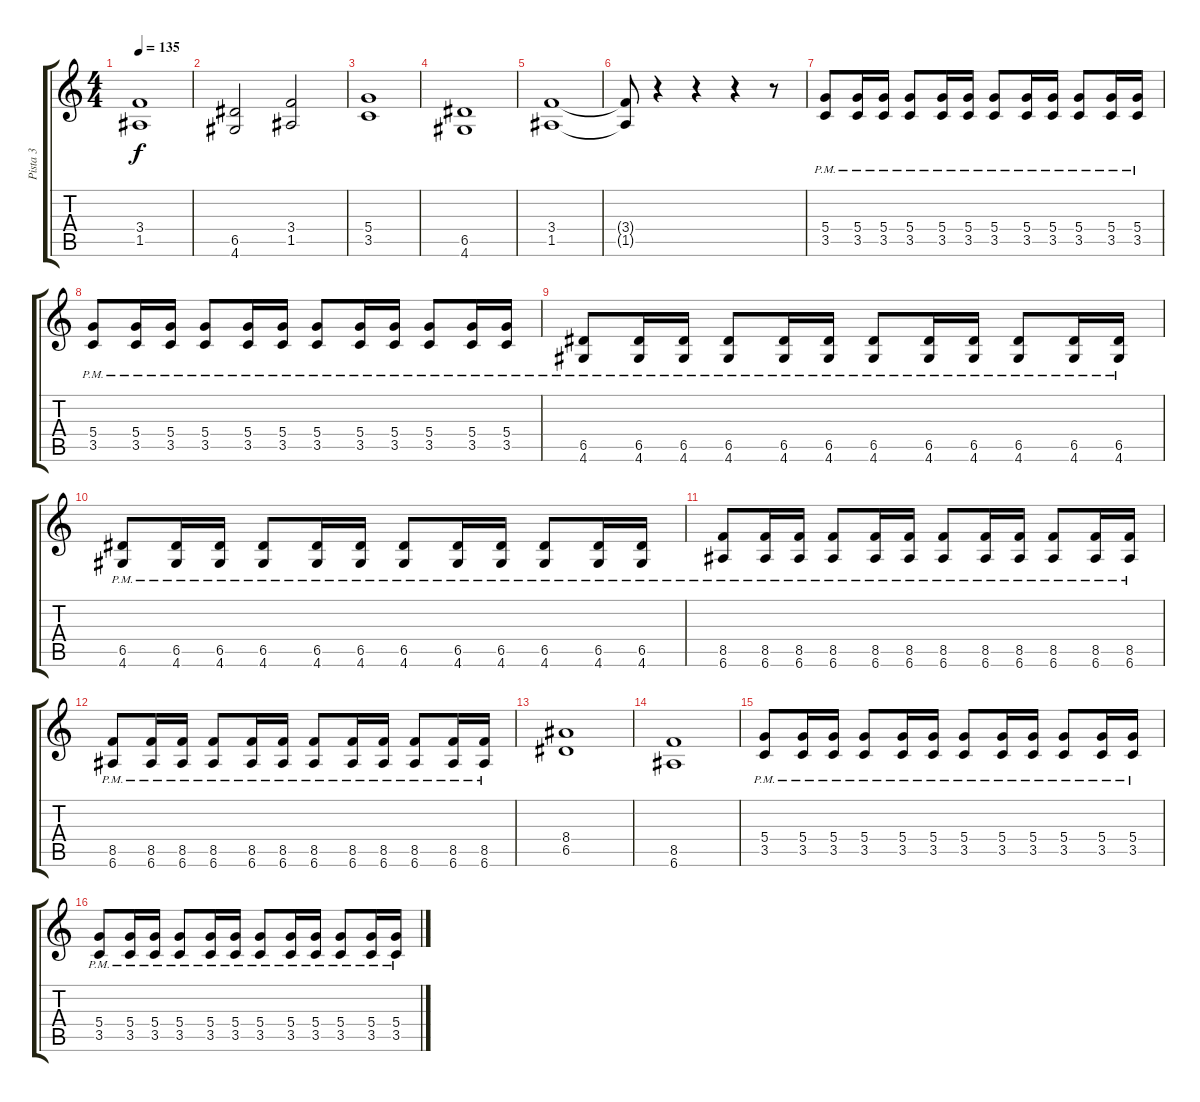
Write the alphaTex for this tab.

\track ("Pista 3" "Pista 3") {instrument distortionguitar}
\staff {score tabs}
\tuning (E4 B3 G3 D3 A2 E2) {hide}
\ts (4 4)
\tempo 135
\clef g2
\ks c
(3.4 1.5).1{dy f} |
(6.5 4.6).2 (3.4 1.5).2 |
(5.4 3.5).1 |
(6.5 4.6).1 |
(3.4 1.5).1 |
(3.4{t} 1.5{t}).8 r.4 r.4 r.4 r.8 |
(5.4{pm} 3.5{pm}).8 (5.4{pm} 3.5{pm}).16 (5.4{pm} 3.5{pm}).16 (5.4{pm} 3.5{pm}).8 (5.4{pm} 3.5{pm}).16 (5.4{pm} 3.5{pm}).16 (5.4{pm} 3.5{pm}).8 (5.4{pm} 3.5{pm}).16 (5.4{pm} 3.5{pm}).16 (5.4{pm} 3.5{pm}).8 (5.4{pm} 3.5{pm}).16 (5.4{pm} 3.5{pm}).16 |
(5.4{pm} 3.5{pm}).8 (5.4{pm} 3.5{pm}).16 (5.4{pm} 3.5{pm}).16 (5.4{pm} 3.5{pm}).8 (5.4{pm} 3.5{pm}).16 (5.4{pm} 3.5{pm}).16 (5.4{pm} 3.5{pm}).8 (5.4{pm} 3.5{pm}).16 (5.4{pm} 3.5{pm}).16 (5.4{pm} 3.5{pm}).8 (5.4{pm} 3.5{pm}).16 (5.4{pm} 3.5{pm}).16 |
(6.5{pm} 4.6{pm}).8 (6.5{pm} 4.6{pm}).16 (6.5{pm} 4.6{pm}).16 (6.5{pm} 4.6{pm}).8 (6.5{pm} 4.6{pm}).16 (6.5{pm} 4.6{pm}).16 (6.5{pm} 4.6{pm}).8 (6.5{pm} 4.6{pm}).16 (6.5{pm} 4.6{pm}).16 (6.5{pm} 4.6{pm}).8 (6.5{pm} 4.6{pm}).16 (6.5{pm} 4.6{pm}).16 |
(6.5{pm} 4.6{pm}).8 (6.5{pm} 4.6{pm}).16 (6.5{pm} 4.6{pm}).16 (6.5{pm} 4.6{pm}).8 (6.5{pm} 4.6{pm}).16 (6.5{pm} 4.6{pm}).16 (6.5{pm} 4.6{pm}).8 (6.5{pm} 4.6{pm}).16 (6.5{pm} 4.6{pm}).16 (6.5{pm} 4.6{pm}).8 (6.5{pm} 4.6{pm}).16 (6.5{pm} 4.6{pm}).16 |
(8.5{pm} 6.6{pm}).8 (8.5{pm} 6.6{pm}).16 (8.5{pm} 6.6{pm}).16 (8.5{pm} 6.6{pm}).8 (8.5{pm} 6.6{pm}).16 (8.5{pm} 6.6{pm}).16 (8.5{pm} 6.6{pm}).8 (8.5{pm} 6.6{pm}).16 (8.5{pm} 6.6{pm}).16 (8.5{pm} 6.6{pm}).8 (8.5{pm} 6.6{pm}).16 (8.5{pm} 6.6{pm}).16 |
(8.5{pm} 6.6{pm}).8 (8.5{pm} 6.6{pm}).16 (8.5{pm} 6.6{pm}).16 (8.5{pm} 6.6{pm}).8 (8.5{pm} 6.6{pm}).16 (8.5{pm} 6.6{pm}).16 (8.5{pm} 6.6{pm}).8 (8.5{pm} 6.6{pm}).16 (8.5{pm} 6.6{pm}).16 (8.5{pm} 6.6{pm}).8 (8.5{pm} 6.6{pm}).16 (8.5{pm} 6.6{pm}).16 |
(8.4 6.5).1 |
(8.5 6.6).1 |
(5.4{pm} 3.5{pm}).8 (5.4{pm} 3.5{pm}).16 (5.4{pm} 3.5{pm}).16 (5.4{pm} 3.5{pm}).8 (5.4{pm} 3.5{pm}).16 (5.4{pm} 3.5{pm}).16 (5.4{pm} 3.5{pm}).8 (5.4{pm} 3.5{pm}).16 (5.4{pm} 3.5{pm}).16 (5.4{pm} 3.5{pm}).8 (5.4{pm} 3.5{pm}).16 (5.4{pm} 3.5{pm}).16 |
(5.4{pm} 3.5{pm}).8 (5.4{pm} 3.5{pm}).16 (5.4{pm} 3.5{pm}).16 (5.4{pm} 3.5{pm}).8 (5.4{pm} 3.5{pm}).16 (5.4{pm} 3.5{pm}).16 (5.4{pm} 3.5{pm}).8 (5.4{pm} 3.5{pm}).16 (5.4{pm} 3.5{pm}).16 (5.4{pm} 3.5{pm}).8 (5.4{pm} 3.5{pm}).16 (5.4{pm} 3.5{pm}).16
